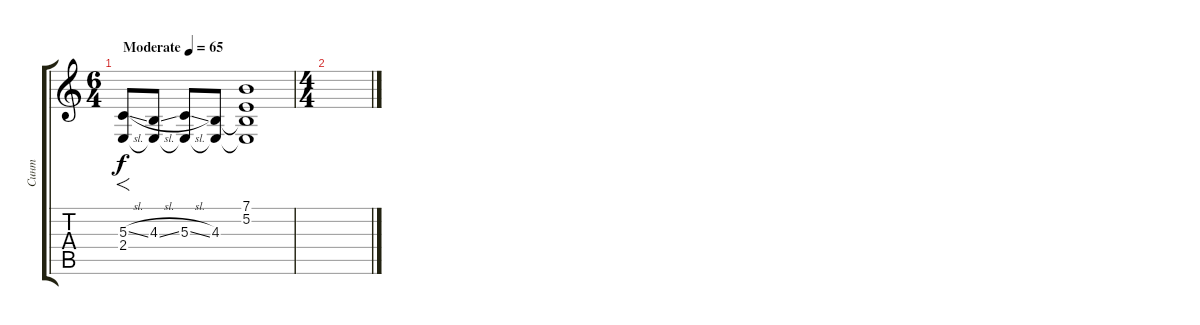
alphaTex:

\track ("Синт" "Синт") {instrument synthstrings1}
\staff {score tabs}
\tuning (E4 B3 G3 D3 A2 E2) {hide}
\ts (6 4)
\tempo (65 "Moderate")
\clef g2
\ks c
(5.3{sl} 2.4).8{f dy f instrument synthstrings1} (4.3{sl} 2.4{t}).8 (5.3{sl} 2.4{t}).8 (4.3 2.4{t}).8 (7.1 5.2 4.3{t} 2.4{t}).1 |
\ts (4 4)
